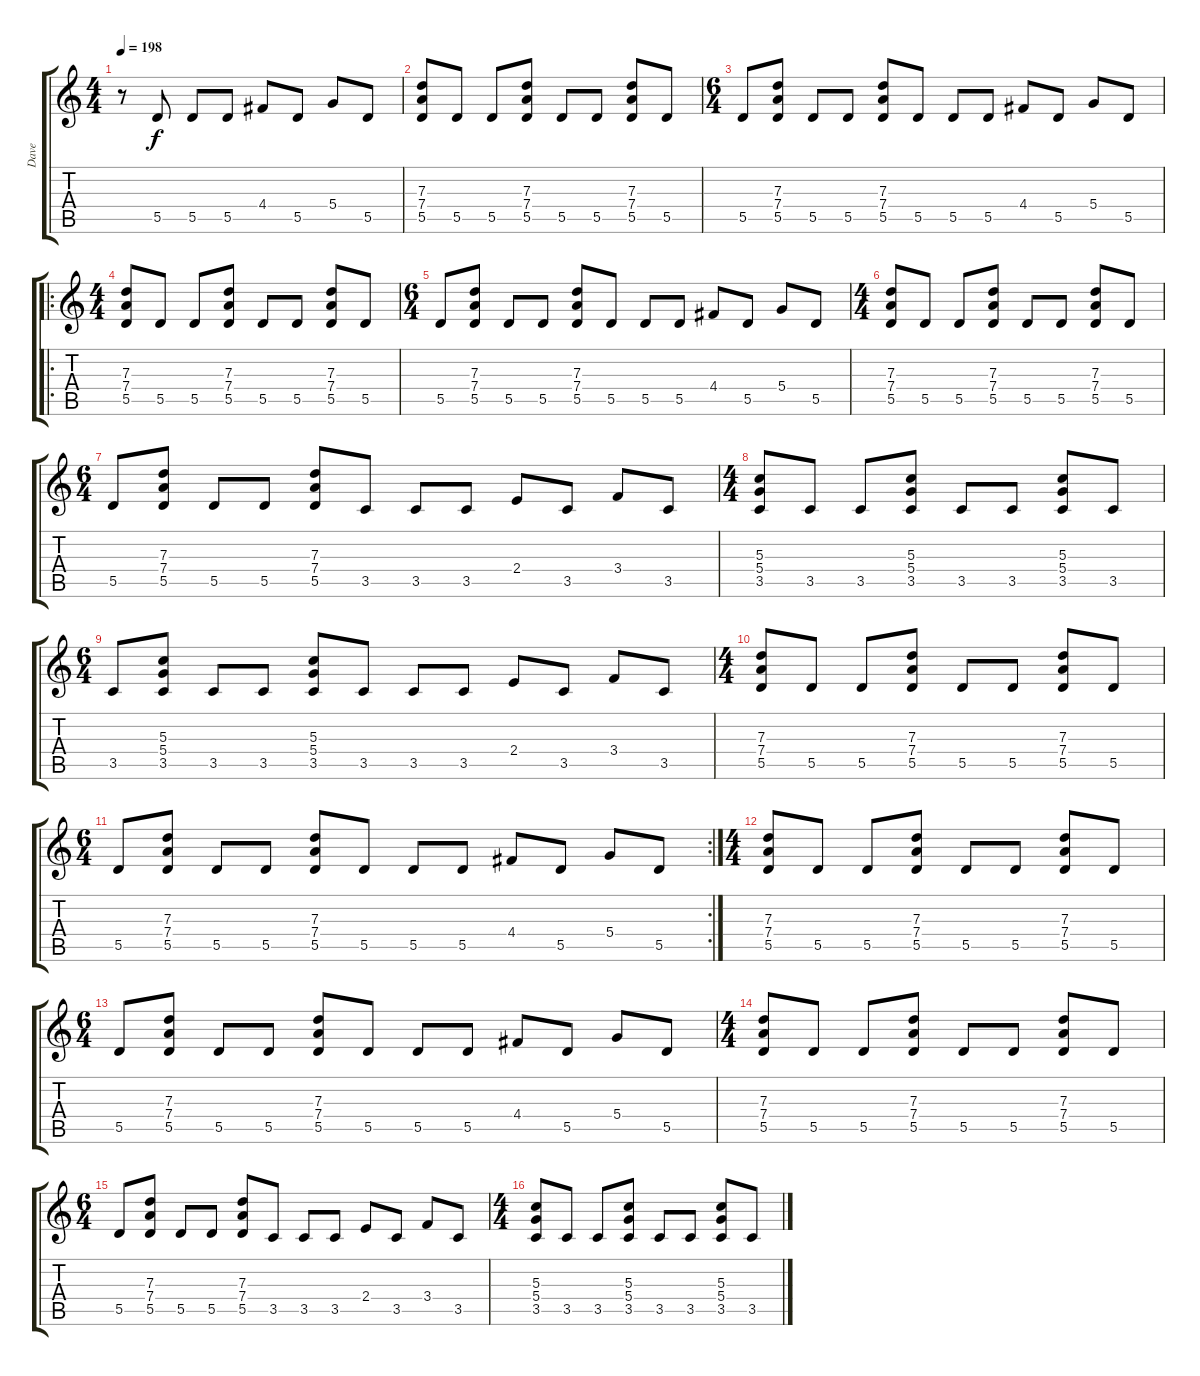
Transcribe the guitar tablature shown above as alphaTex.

\track ("Dave" "Dave") {instrument overdrivenguitar}
\staff {score tabs}
\tuning (E4 B3 G3 D3 A2 E2) {hide}
\ts (4 4)
\tempo 198
\clef g2
\ks c
r.8{dy f instrument overdrivenguitar} 5.5.8 5.5.8 5.5.8 4.4.8 5.5.8 5.4.8 5.5.8 |
(7.3 7.4 5.5).8 5.5.8 5.5.8 (7.3 7.4 5.5).8 5.5.8 5.5.8 (7.3 7.4 5.5).8 5.5.8 |
\ts (6 4)
5.5.8 (7.3 7.4 5.5).8 5.5.8 5.5.8 (7.3 7.4 5.5).8 5.5.8 5.5.8 5.5.8 4.4.8 5.5.8 5.4.8 5.5.8 |
\ro
\ts (4 4)
(7.3 7.4 5.5).8 5.5.8 5.5.8 (7.3 7.4 5.5).8 5.5.8 5.5.8 (7.3 7.4 5.5).8 5.5.8 |
\ts (6 4)
5.5.8 (7.3 7.4 5.5).8 5.5.8 5.5.8 (7.3 7.4 5.5).8 5.5.8 5.5.8 5.5.8 4.4.8 5.5.8 5.4.8 5.5.8 |
\ts (4 4)
(7.3 7.4 5.5).8 5.5.8 5.5.8 (7.3 7.4 5.5).8 5.5.8 5.5.8 (7.3 7.4 5.5).8 5.5.8 |
\ts (6 4)
5.5.8 (7.3 7.4 5.5).8 5.5.8 5.5.8 (7.3 7.4 5.5).8 3.5.8 3.5.8 3.5.8 2.4.8 3.5.8 3.4.8 3.5.8 |
\ts (4 4)
(5.3 5.4 3.5).8 3.5.8 3.5.8 (5.3 5.4 3.5).8 3.5.8 3.5.8 (5.3 5.4 3.5).8 3.5.8 |
\ts (6 4)
3.5.8 (5.3 5.4 3.5).8 3.5.8 3.5.8 (5.3 5.4 3.5).8 3.5.8 3.5.8 3.5.8 2.4.8 3.5.8 3.4.8 3.5.8 |
\ts (4 4)
(7.3 7.4 5.5).8 5.5.8 5.5.8 (7.3 7.4 5.5).8 5.5.8 5.5.8 (7.3 7.4 5.5).8 5.5.8 |
\rc 2
\ts (6 4)
5.5.8 (7.3 7.4 5.5).8 5.5.8 5.5.8 (7.3 7.4 5.5).8 5.5.8 5.5.8 5.5.8 4.4.8 5.5.8 5.4.8 5.5.8 |
\ts (4 4)
(7.3 7.4 5.5).8 5.5.8 5.5.8 (7.3 7.4 5.5).8 5.5.8 5.5.8 (7.3 7.4 5.5).8 5.5.8 |
\ts (6 4)
5.5.8 (7.3 7.4 5.5).8 5.5.8 5.5.8 (7.3 7.4 5.5).8 5.5.8 5.5.8 5.5.8 4.4.8 5.5.8 5.4.8 5.5.8 |
\ts (4 4)
(7.3 7.4 5.5).8 5.5.8 5.5.8 (7.3 7.4 5.5).8 5.5.8 5.5.8 (7.3 7.4 5.5).8 5.5.8 |
\ts (6 4)
5.5.8 (7.3 7.4 5.5).8 5.5.8 5.5.8 (7.3 7.4 5.5).8 3.5.8 3.5.8 3.5.8 2.4.8 3.5.8 3.4.8 3.5.8 |
\ts (4 4)
(5.3 5.4 3.5).8 3.5.8 3.5.8 (5.3 5.4 3.5).8 3.5.8 3.5.8 (5.3 5.4 3.5).8 3.5.8
